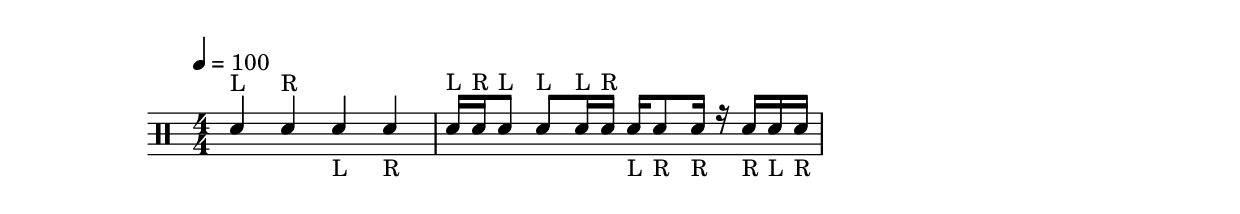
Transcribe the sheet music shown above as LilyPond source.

\version "2.22.1"

main = {
  \drums {
    \tempo 4 = 100
    \numericTimeSignature
    \time 4/4

    <<
      {
        sn4^"L" 4^"R" 4_"L" 4_"R"
        16^"L" 16^"R" 8^"L" 8^"L" 16^"L" 16^"R"
        16_"L" 8_"R" 16_"R" r16 sn16_"R" 16_"L" 16_"R"
      }\\{}
    >>
  }
}

\score {
  \main
  \layout {}
}

\score {
  % https://lilypond.org/doc/v2.20/Documentation/notation/using-repeats-with-midi
  \unfoldRepeats {
    \main
  }
  \midi {}
}